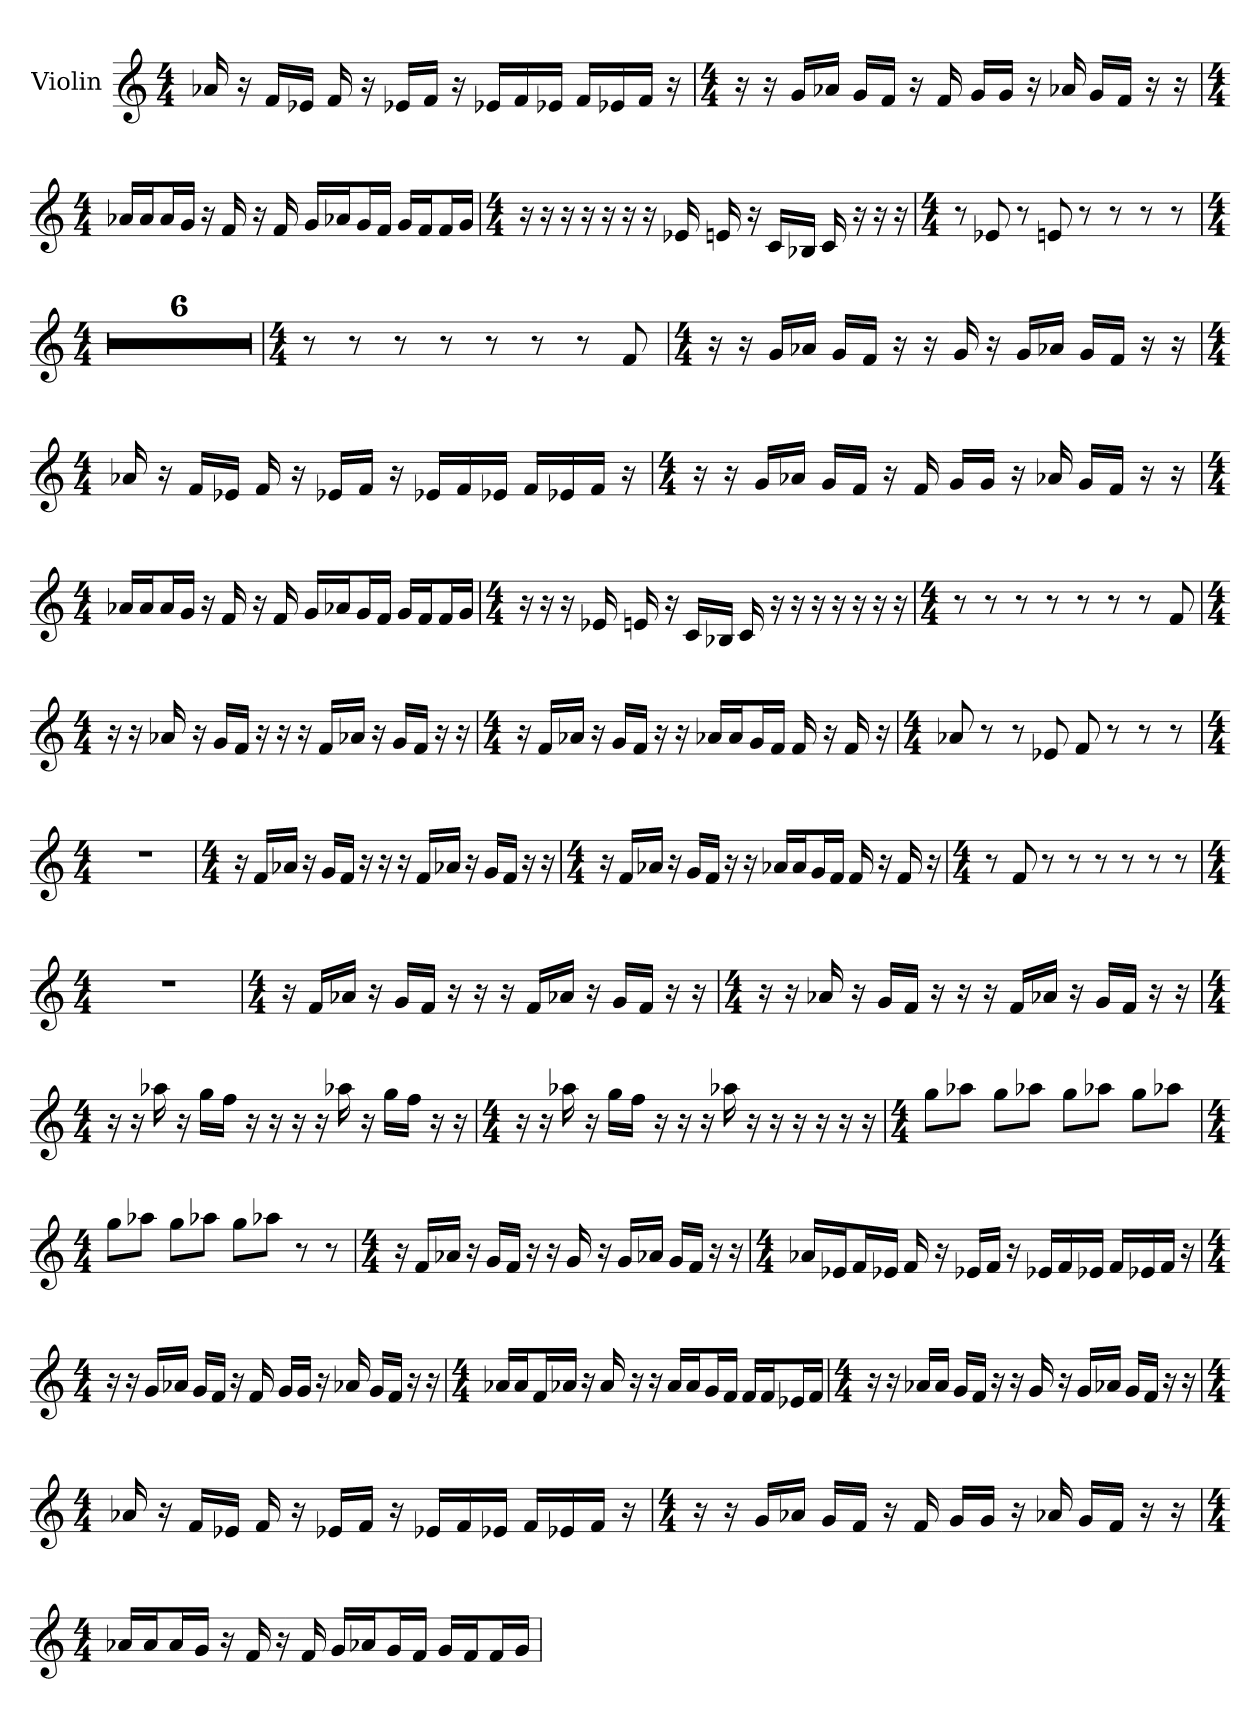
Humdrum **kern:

**kern
*part1
*staff1
*I"Violin
*I'Vln
*M4/4
=
16a-X
16r
16fLL
16e-XJJ
16f
16r
16e-XLL
16fJJ
16r
16e-XLL
16f
16e-XJJ
16fLL
16e-X
16fJJ
16r
=
*M4/4
16r
16r
16gLL
16a-XJJ
16gLL
16fJJ
16r
16f
16gLL
16gJJ
16r
16a-X
16gLL
16fJJ
16r
16r
=
*M4/4
16a-XLL
16a-J
16a-L
16gJJ
16r
16f
16r
16f
16gLL
16a-XJ
16gL
16fJJ
16gLL
16fJ
16fL
16gJJ
=
*M4/4
16r
16r
16r
16r
16r
16r
16r
16e-X
16en
16r
16cLL
16B-XJJ
16c
16r
16r
16r
=
*M4/4
8r
8e-X
8r
8en
8r
8r
8r
8r
=
*M4/4
1r
=
*M4/4
1r
=
*M4/4
1r
=
*M4/4
1r
=
*M4/4
1r
=
*M4/4
1r
=
*M4/4
8r
8r
8r
8r
8r
8r
8r
8f
=
*M4/4
16r
16r
16gLL
16a-XJJ
16gLL
16fJJ
16r
16r
16g
16r
16gLL
16a-XJJ
16gLL
16fJJ
16r
16r
=
*M4/4
16a-X
16r
16fLL
16e-XJJ
16f
16r
16e-XLL
16fJJ
16r
16e-XLL
16f
16e-XJJ
16fLL
16e-X
16fJJ
16r
=
*M4/4
16r
16r
16gLL
16a-XJJ
16gLL
16fJJ
16r
16f
16gLL
16gJJ
16r
16a-X
16gLL
16fJJ
16r
16r
=
*M4/4
16a-XLL
16a-J
16a-L
16gJJ
16r
16f
16r
16f
16gLL
16a-XJ
16gL
16fJJ
16gLL
16fJ
16fL
16gJJ
=
*M4/4
16r
16r
16r
16e-X
16en
16r
16cLL
16B-XJJ
16c
16r
16r
16r
16r
16r
16r
16r
=
*M4/4
8r
8r
8r
8r
8r
8r
8r
8f
=
*M4/4
16r
16r
16a-X
16r
16gLL
16fJJ
16r
16r
16r
16fLL
16a-XJJ
16r
16gLL
16fJJ
16r
16r
=
*M4/4
16r
16fLL
16a-XJJ
16r
16gLL
16fJJ
16r
16r
16a-XLL
16a-J
16gL
16fJJ
16f
16r
16f
16r
=
*M4/4
8a-X
8r
8r
8e-X
8f
8r
8r
8r
=
*M4/4
1r
=
*M4/4
16r
16fLL
16a-XJJ
16r
16gLL
16fJJ
16r
16r
16r
16fLL
16a-XJJ
16r
16gLL
16fJJ
16r
16r
=
*M4/4
16r
16fLL
16a-XJJ
16r
16gLL
16fJJ
16r
16r
16a-XLL
16a-J
16gL
16fJJ
16f
16r
16f
16r
=
*M4/4
8r
8f
8r
8r
8r
8r
8r
8r
=
*M4/4
1r
=
*M4/4
16r
16fLL
16a-XJJ
16r
16gLL
16fJJ
16r
16r
16r
16fLL
16a-XJJ
16r
16gLL
16fJJ
16r
16r
=
*M4/4
16r
16r
16a-X
16r
16gLL
16fJJ
16r
16r
16r
16fLL
16a-XJJ
16r
16gLL
16fJJ
16r
16r
=
*M4/4
16r
16r
16aa-X
16r
16ggLL
16ffJJ
16r
16r
16r
16r
16aa-X
16r
16ggLL
16ffJJ
16r
16r
=
*M4/4
16r
16r
16aa-X
16r
16ggLL
16ffJJ
16r
16r
16r
16aa-X
16r
16r
16r
16r
16r
16r
=
*M4/4
8ggL
8aa-XJ
8ggL
8aa-XJ
8ggL
8aa-XJ
8ggL
8aa-XJ
=
*M4/4
8ggL
8aa-XJ
8ggL
8aa-XJ
8ggL
8aa-XJ
8r
8r
=
*M4/4
16r
16fLL
16a-XJJ
16r
16gLL
16fJJ
16r
16r
16g
16r
16gLL
16a-XJJ
16gLL
16fJJ
16r
16r
=
*M4/4
16a-XLL
16e-XJ
16fL
16e-XJJ
16f
16r
16e-XLL
16fJJ
16r
16e-XLL
16f
16e-XJJ
16fLL
16e-X
16fJJ
16r
=
*M4/4
16r
16r
16gLL
16a-XJJ
16gLL
16fJJ
16r
16f
16gLL
16gJJ
16r
16a-X
16gLL
16fJJ
16r
16r
=
*M4/4
16a-XLL
16a-J
16fL
16a-XJJ
16r
16a-
16r
16r
16a-LL
16a-J
16gL
16fJJ
16fLL
16fJ
16e-XL
16fJJ
=
*M4/4
16r
16r
16a-XLL
16a-JJ
16gLL
16fJJ
16r
16r
16g
16r
16gLL
16a-XJJ
16gLL
16fJJ
16r
16r
=
*M4/4
16a-X
16r
16fLL
16e-XJJ
16f
16r
16e-XLL
16fJJ
16r
16e-XLL
16f
16e-XJJ
16fLL
16e-X
16fJJ
16r
=
*M4/4
16r
16r
16gLL
16a-XJJ
16gLL
16fJJ
16r
16f
16gLL
16gJJ
16r
16a-X
16gLL
16fJJ
16r
16r
=
*M4/4
16a-XLL
16a-J
16a-L
16gJJ
16r
16f
16r
16f
16gLL
16a-XJ
16gL
16fJJ
16gLL
16fJ
16fL
16gJJ
=
*-
